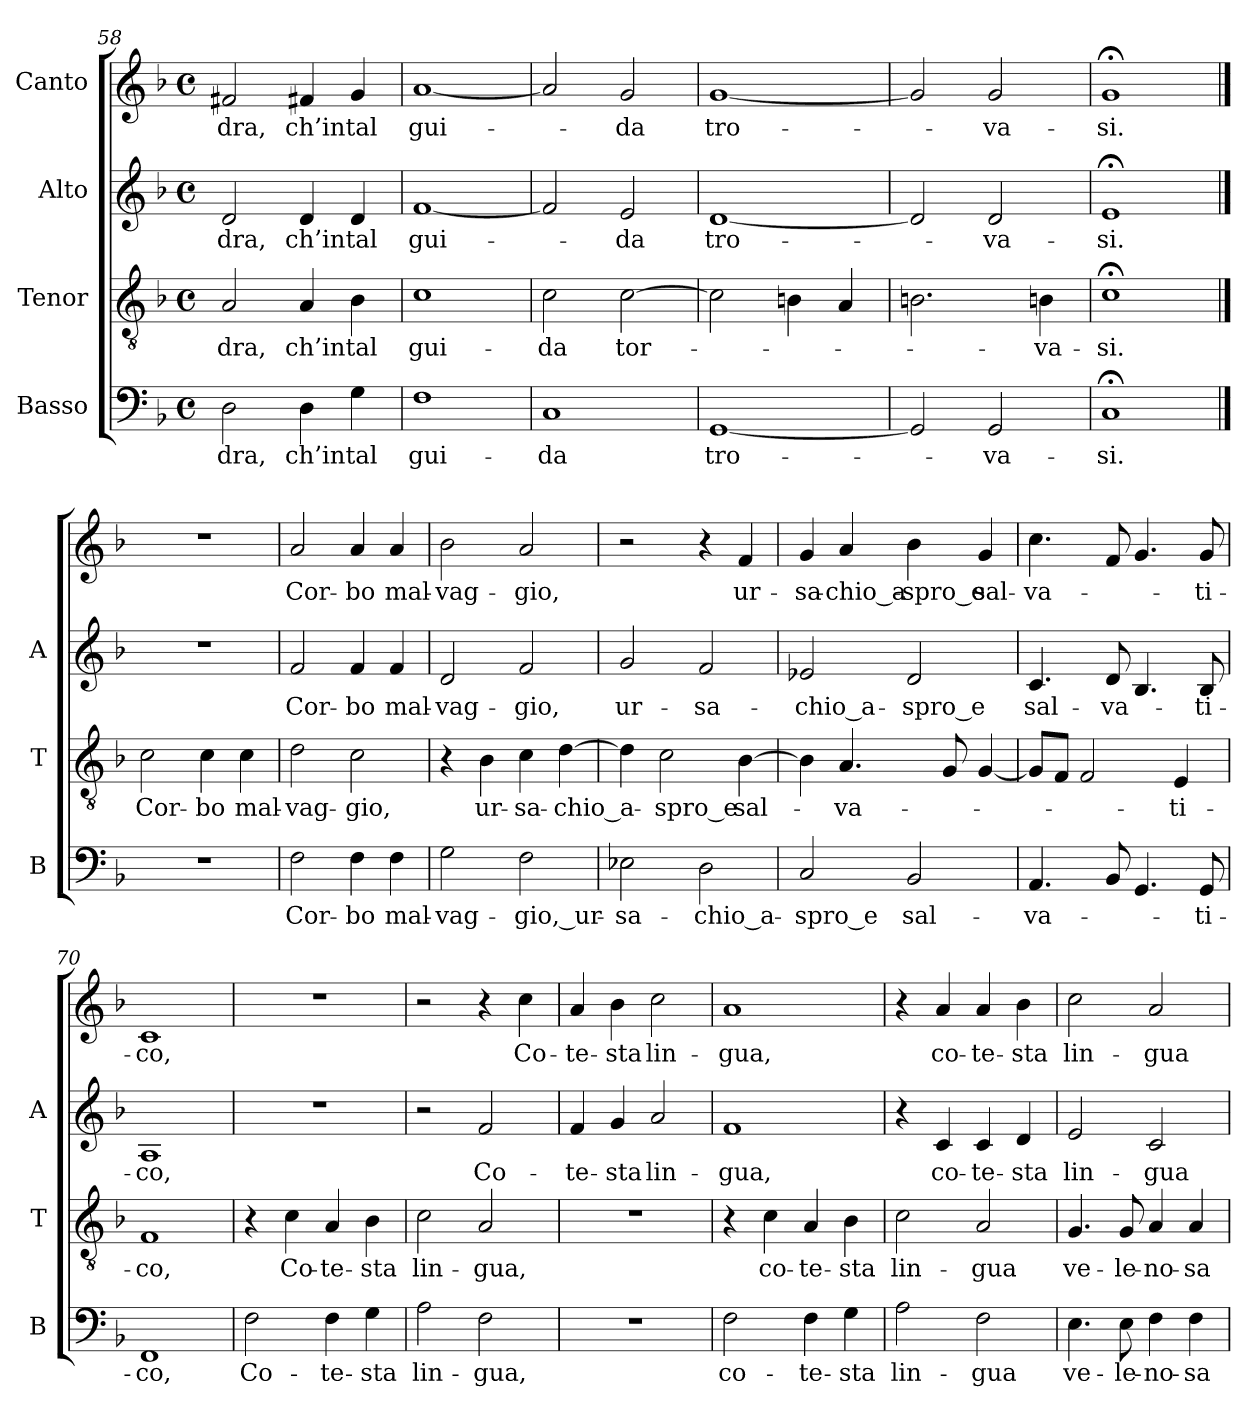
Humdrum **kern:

**kern	**text	**kern	**text	**kern	**text	**kern	**text
*part4	*part4	*part3	*part3	*part2	*part2	*part1	*part1
*staff4	*staff4	*staff3	*staff3	*staff2	*staff2	*staff1	*staff1
*I"Basso	*	*I"Tenor	*	*I"Alto	*	*I"Canto	*
*I'B	*	*I'T	*	*I'A	*	*	*
*clefF4	*	*clefGv2	*	*clefG2	*	*clefG2	*
*k[b-]	*	*k[b-]	*	*k[b-]	*	*k[b-]	*
*F:	*	*F:	*	*F:	*	*F:	*
*M4/4	*	*M4/4	*	*M4/4	*	*M4/4	*
*met(c)	*	*met(c)	*	*met(c)	*	*met(c)	*
=58	=58	=58	=58	=58	=58	=58	=58
2D	-dra,	2A	-dra,	2d	-dra,	2f#X	-dra,
4D	-ch’in	4A	-ch’in	4d	-ch’in	4f#X	-ch’in
4G	-tal	4B-	-tal	4d	-tal	4g	-tal
=59	=59	=59	=59	=59	=59	=59	=59
1F	gui-	1c	gui-	[1f	gui-	[1a	gui-
=60	=60	=60	=60	=60	=60	=60	=60
1C	-da	2c	-da	2f]	.	2a]	.
.	.	[2c	tor-	2e	-da	2g	-da
=61	=61	=61	=61	=61	=61	=61	=61
[1GG	tro-	2c]	.	[1d	tro-	[1g	tro-
.	.	4Bn	.	.	.	.	.
.	.	4A	.	.	.	.	.
=62	=62	=62	=62	=62	=62	=62	=62
2GG]	.	2.Bn	.	2d]	.	2g]	.
2GG	va-	.	.	2d	va-	2g	va-
.	.	4Bn	va-	.	.	.	.
=63	=63	=63	=63	=63	=63	=63	=63
1C;<	-si.	1c;<	-si.	1e;<	-si.	1g;<	-si.
!!LO:PB:g=z
==64	==64	==64	==64	==64	==64	==64	==64
1r	.	2c	Cor-	1r	.	1r	.
.	.	4c	-bo	.	.	.	.
.	.	4c	mal-	.	.	.	.
=65	=65	=65	=65	=65	=65	=65	=65
2F	Cor-	2d	vag-	2f	Cor-	2a	Cor-
4F	-bo	2c	-gio,	4f	-bo	4a	-bo
4F	mal-	.	.	4f	mal-	4a	mal-
=66	=66	=66	=66	=66	=66	=66	=66
2G	vag-	4r	.	2d	vag-	2b-	vag-
.	.	4B-	ur-	.	.	.	.
2F	gio,_ur-	4c	sa-	2f	-gio,	2a	-gio,
.	.	[4d	chio_a-	.	.	.	.
=67	=67	=67	=67	=67	=67	=67	=67
2E-X	sa-	4d]	.	2g	ur-	2r	.
.	.	2c	-spro_e	.	.	.	.
2D	chio_a-	.	.	2f	sa-	4r	.
.	.	[4B-	sal-	.	.	4f	ur-
=68	=68	=68	=68	=68	=68	=68	=68
2C	-spro_e	4B-]	.	2e-X	chio_a-	4g	sa-
.	.	4.A	va-	.	.	4a	chio_a-
2BB-	sal-	.	.	2d	-spro_e	4b-	-spro_e
.	.	8G	.	.	.	.	.
.	.	[4G	.	.	.	4g	sal-
=69	=69	=69	=69	=69	=69	=69	=69
4.AA	va-	8GL]	.	4.c	sal-	4.cc	va-
.	.	8FJ	.	.	.	.	.
.	.	2F	.	.	.	.	.
8BB-	.	.	.	8d	va-	8f	.
4.GG	.	.	.	4.B-	.	4.g	.
.	.	4E	ti-	.	.	.	.
8GG	ti-	.	.	8B-	ti-	8g	ti-
=70	=70	=70	=70	=70	=70	=70	=70
1FF	-co,	1F	-co,	1A	-co,	1c	-co,
=71	=71	=71	=71	=71	=71	=71	=71
2F	Co-	4r	.	1r	.	1r	.
.	.	4c	Co-	.	.	.	.
4F	te-	4A	te-	.	.	.	.
4G	-sta	4B-	-sta	.	.	.	.
=72	=72	=72	=72	=72	=72	=72	=72
2A	lin-	2c	lin-	2r	.	2r	.
2F	-gua,	2A	-gua,	2f	Co-	4r	.
.	.	.	.	.	.	4cc	Co-
=73	=73	=73	=73	=73	=73	=73	=73
1r	.	1r	.	4f	te-	4a	te-
.	.	.	.	4g	-sta	4b-	-sta
.	.	.	.	2a	lin-	2cc	lin-
=74	=74	=74	=74	=74	=74	=74	=74
2F	co-	4r	.	1f	-gua,	1a	-gua,
.	.	4c	co-	.	.	.	.
4F	te-	4A	te-	.	.	.	.
4G	-sta	4B-	-sta	.	.	.	.
=75	=75	=75	=75	=75	=75	=75	=75
2A	lin-	2c	lin-	4r	.	4r	.
.	.	.	.	4c	co-	4a	co-
2F	-gua	2A	-gua	4c	te-	4a	te-
.	.	.	.	4d	-sta	4b-	-sta
=76	=76	=76	=76	=76	=76	=76	=76
4.E	ve-	4.G	ve-	2e	lin-	2cc	lin-
8E	le-	8G	le-	.	.	.	.
4F	no-	4A	no-	2c	-gua	2a	-gua
4F	-sa	4A	-sa	.	.	.	.
=	=	=	=	=	=	=	=
*-	*-	*-	*-	*-	*-	*-	*-
